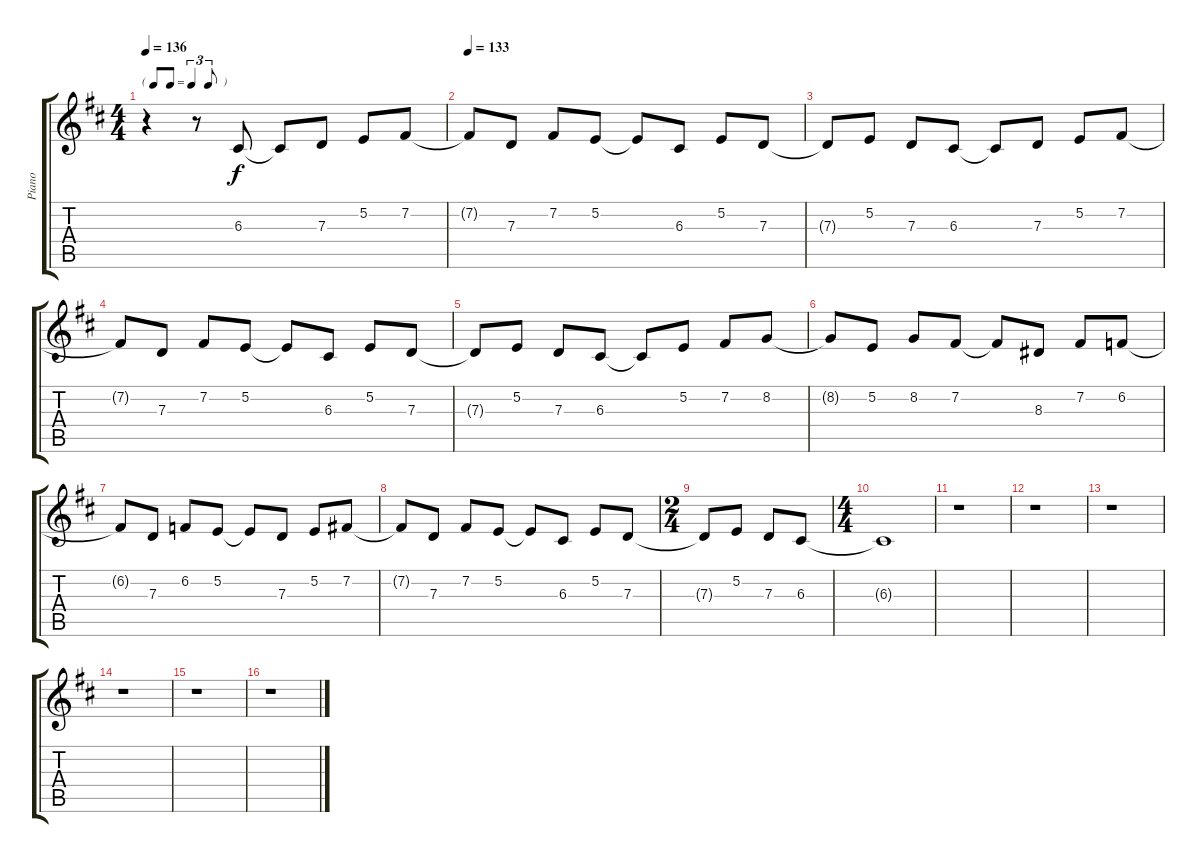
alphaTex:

\track ("Piano" "Piano") {instrument brightacousticpiano}
\staff {score tabs}
\tuning (E4 B3 G3 D3 A2 E2) {hide}
\ts (4 4)
\tf triplet8th
\tempo 136
\clef g2
\ks d
r.4{dy f} r.8 6.3.8 6.3{t}.8 7.3.8 5.2.8 7.2.8 |
\tempo 133
7.2{t}.8 7.3.8 7.2.8 5.2.8 5.2{t}.8 6.3.8 5.2.8 7.3.8 |
7.3{t}.8 5.2.8 7.3.8 6.3.8 6.3{t}.8 7.3.8 5.2.8 7.2.8 |
7.2{t}.8 7.3.8 7.2.8 5.2.8 5.2{t}.8 6.3.8 5.2.8 7.3.8 |
7.3{t}.8 5.2.8 7.3.8 6.3.8 6.3{t}.8 5.2.8 7.2.8 8.2.8 |
8.2{t}.8 5.2.8 8.2.8 7.2.8 7.2{t}.8 8.3.8 7.2.8 6.2.8 |
6.2{t}.8 7.3.8 6.2.8 5.2.8 5.2{t}.8 7.3.8 5.2.8 7.2.8 |
7.2{t}.8 7.3.8 7.2.8 5.2.8 5.2{t}.8 6.3.8 5.2.8 7.3.8 |
\ts (2 4)
7.3{t}.8 5.2.8 7.3.8 6.3.8 |
\ts (4 4)
6.3{t}.1 |
r.1 |
r.1 |
r.1 |
r.1 |
r.1 |
r.1
